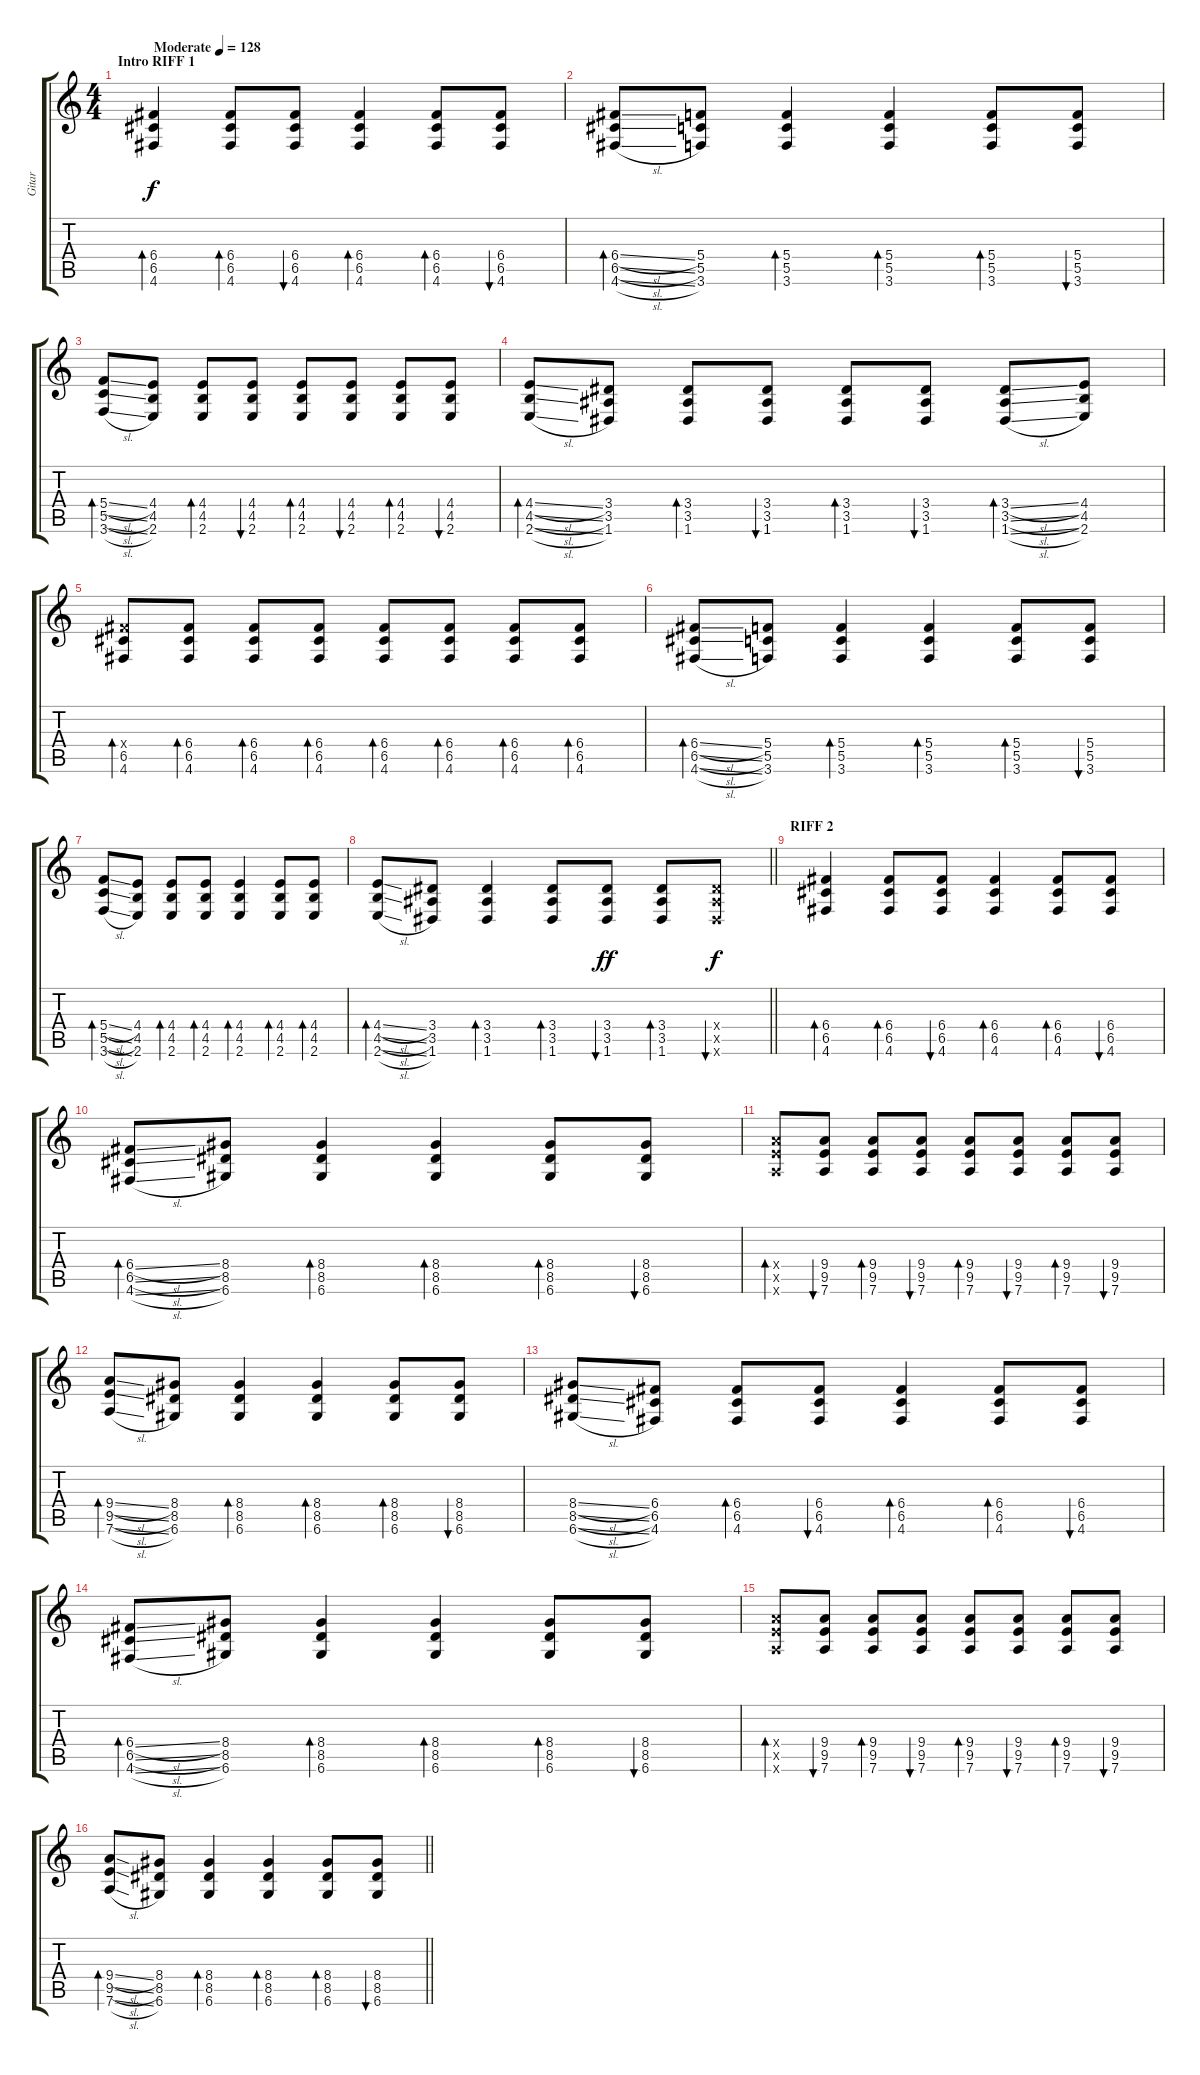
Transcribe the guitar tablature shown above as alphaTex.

\track ("Gitar" "Gitar") {instrument acousticguitarsteel}
\staff {score tabs}
\tuning (D4 A3 F3 C3 G2 D2) {hide}
\ts (4 4)
\section ("" "Intro RIFF 1")
\tempo (128 "Moderate")
\clef g2
\ks c
(6.4 6.5 4.6).4{bd 30 dy f instrument acousticguitarsteel} (6.4 6.5 4.6).8{bd 30} (6.4 6.5 4.6).8{bu 30} (6.4 6.5 4.6).4{bd 30} (6.4 6.5 4.6).8{bd 30} (6.4 6.5 4.6).8{bu 30} |
(6.4{sl} 6.5{sl} 4.6{sl}).8{bd 30} (5.4 5.5 3.6).8 (5.4 5.5 3.6).4{bd 30} (5.4 5.5 3.6).4{bd 30} (5.4 5.5 3.6).8{bd 30} (5.4 5.5 3.6).8{bu 30} |
(5.4{sl} 5.5{sl} 3.6{sl}).8{bd 30} (4.4 4.5 2.6).8 (4.4 4.5 2.6).8{bd 30} (4.4 4.5 2.6).8{bu 30} (4.4 4.5 2.6).8{bd 30} (4.4 4.5 2.6).8{bu 30} (4.4 4.5 2.6).8{bd 30} (4.4 4.5 2.6).8{bu 30} |
(4.4{sl} 4.5{sl} 2.6{sl}).8{bd 30} (3.4 3.5 1.6).8 (3.4 3.5 1.6).8{bd 30} (3.4 3.5 1.6).8{bu 30} (3.4 3.5 1.6).8{bd 30} (3.4 3.5 1.6).8{bu 30} (3.4{sl} 3.5{sl} 1.6{sl}).8{bd 60} (4.4 4.5 2.6).8 |
(6.4{x} 6.5 4.6).8{bd 120} (6.4 6.5 4.6).8{bd 120} (6.4 6.5 4.6).8{bd 120} (6.4 6.5 4.6).8{bd 120} (6.4 6.5 4.6).8{bd 120} (6.4 6.5 4.6).8{bd 120} (6.4 6.5 4.6).8{bd 30} (6.4 6.5 4.6).8{bd 120} |
(6.4{sl} 6.5{sl} 4.6{sl}).8{bd 30} (5.4 5.5 3.6).8 (5.4 5.5 3.6).4{bd 30} (5.4 5.5 3.6).4{bd 30} (5.4 5.5 3.6).8{bd 30} (5.4 5.5 3.6).8{bu 30} |
(5.4{sl} 5.5{sl} 3.6{sl}).8{bd 30} (4.4 4.5 2.6).8 (4.4 4.5 2.6).8{bd 30} (4.4 4.5 2.6).8{bd 120} (4.4 4.5 2.6).4{bd 30} (4.4 4.5 2.6).8{bd 30} (4.4 4.5 2.6).8{bd 120} |
\barLineRight lightlight
(4.4{sl} 4.5{sl} 2.6{sl}).8{bd 30} (3.4 3.5 1.6).8 (3.4 3.5 1.6).4{bd 30} (3.4 3.5 1.6).8{bd 60} (3.4 3.5 1.6).8{bu 60 dy ff} (3.4 3.5 1.6).8{bd 60} (3.4{x} 3.5{x} 1.6{x}).8{bu 60 dy f} |
\section ("" "RIFF 2")
(6.4 6.5 4.6).4{bd 30} (6.4 6.5 4.6).8{bd 30} (6.4 6.5 4.6).8{bu 30} (6.4 6.5 4.6).4{bd 30} (6.4 6.5 4.6).8{bd 30} (6.4 6.5 4.6).8{bu 30} |
(6.4{sl} 6.5{sl} 4.6{sl}).8{bd 60} (8.4 8.5 6.6).8 (8.4 8.5 6.6).4{bd 60} (8.4 8.5 6.6).4{bd 60} (8.4 8.5 6.6).8{bd 60} (8.4 8.5 6.6).8{bu 60} |
(9.4{x} 9.5{x} 7.6{x}).8{bd 60} (9.4 9.5 7.6).8{bu 60} (9.4 9.5 7.6).8{bd 60} (9.4 9.5 7.6).8{bu 60} (9.4 9.5 7.6).8{bd 60} (9.4 9.5 7.6).8{bu 60} (9.4 9.5 7.6).8{bd 60} (9.4 9.5 7.6).8{bu 60} |
(9.4{sl} 9.5{sl} 7.6{sl}).8{bd 60} (8.4 8.5 6.6).8 (8.4 8.5 6.6).4{bd 60} (8.4 8.5 6.6).4{bd 60} (8.4 8.5 6.6).8{bd 60} (8.4 8.5 6.6).8{bu 60} |
(8.4{sl} 8.5{sl} 6.6{sl}).8 (6.4 6.5 4.6).8 (6.4 6.5 4.6).8{bd 30} (6.4 6.5 4.6).8{bu 30} (6.4 6.5 4.6).4{bd 30} (6.4 6.5 4.6).8{bd 30} (6.4 6.5 4.6).8{bu 30} |
(6.4{sl} 6.5{sl} 4.6{sl}).8{bd 60} (8.4 8.5 6.6).8 (8.4 8.5 6.6).4{bd 60} (8.4 8.5 6.6).4{bd 60} (8.4 8.5 6.6).8{bd 60} (8.4 8.5 6.6).8{bu 60} |
(9.4{x} 9.5{x} 7.6{x}).8{bd 60} (9.4 9.5 7.6).8{bu 60} (9.4 9.5 7.6).8{bd 60} (9.4 9.5 7.6).8{bu 60} (9.4 9.5 7.6).8{bd 60} (9.4 9.5 7.6).8{bu 60} (9.4 9.5 7.6).8{bd 60} (9.4 9.5 7.6).8{bu 60} |
\barLineRight lightlight
(9.4{sl} 9.5{sl} 7.6{sl}).8{bd 60} (8.4 8.5 6.6).8 (8.4 8.5 6.6).4{bd 60} (8.4 8.5 6.6).4{bd 60} (8.4 8.5 6.6).8{bd 60} (8.4 8.5 6.6).8{bu 60}
